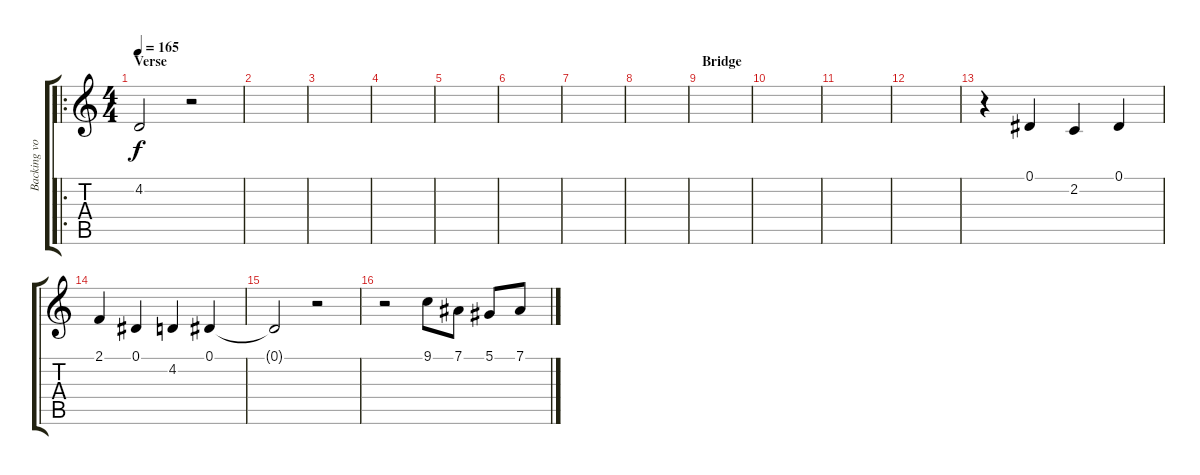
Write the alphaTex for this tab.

\track ("Backing vocals" "Backing vo") {instrument choiraahs}
\staff {score tabs}
\tuning (Eb4 Bb3 Gb3 Db3 Ab2 Eb2) {hide}
\ro
\ts (4 4)
\section ("" "Verse")
\tempo 165
\clef g2
\ks c
4.2.2{dy f} r.2 |
|
|
|
|
|
|
|
\section ("" "Bridge")
|
|
|
|
r.4 0.1.4 2.2.4 0.1.4 |
2.1.4 0.1.4 4.2.4 0.1.4 |
0.1{t}.2 r.2 |
r.2 9.1.8 7.1.8 5.1.8 7.1.8
